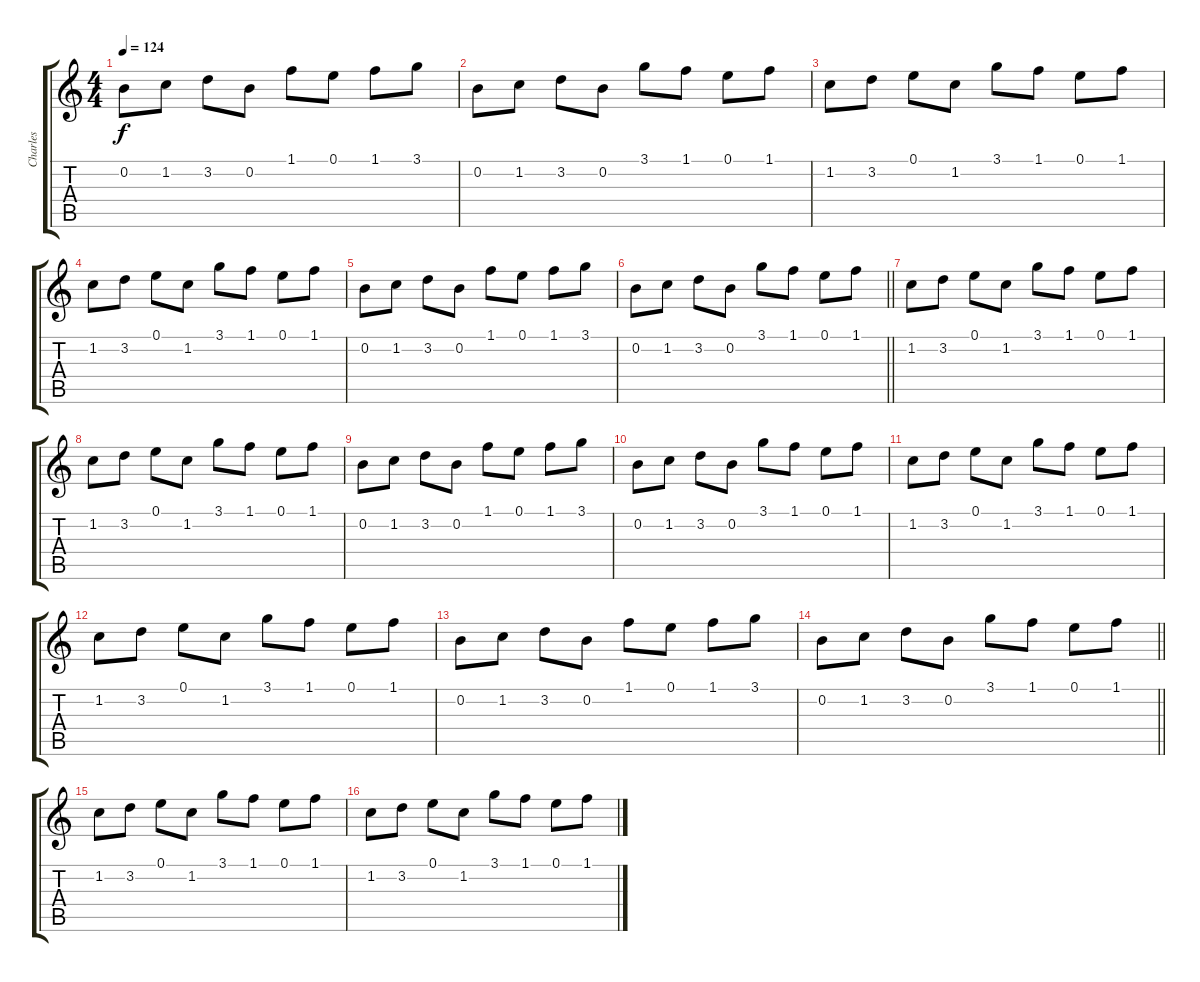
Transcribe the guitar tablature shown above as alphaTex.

\track ("Charles" "Charles") {instrument overdrivenguitar}
\staff {score tabs}
\tuning (E4 B3 G3 D3 A2 E2) {hide}
\ts (4 4)
\tempo 124
\clef g2
\ks c
0.2.8{dy f} 1.2.8 3.2.8 0.2.8 1.1.8 0.1.8 1.1.8 3.1.8 |
0.2.8 1.2.8 3.2.8 0.2.8 3.1.8 1.1.8 0.1.8 1.1.8 |
1.2.8 3.2.8 0.1.8 1.2.8 3.1.8 1.1.8 0.1.8 1.1.8 |
1.2.8 3.2.8 0.1.8 1.2.8 3.1.8 1.1.8 0.1.8 1.1.8 |
0.2.8 1.2.8 3.2.8 0.2.8 1.1.8 0.1.8 1.1.8 3.1.8 |
\barLineRight lightlight
0.2.8 1.2.8 3.2.8 0.2.8 3.1.8 1.1.8 0.1.8 1.1.8 |
1.2.8 3.2.8 0.1.8 1.2.8 3.1.8 1.1.8 0.1.8 1.1.8 |
1.2.8 3.2.8 0.1.8 1.2.8 3.1.8 1.1.8 0.1.8 1.1.8 |
0.2.8 1.2.8 3.2.8 0.2.8 1.1.8 0.1.8 1.1.8 3.1.8 |
0.2.8 1.2.8 3.2.8 0.2.8 3.1.8 1.1.8 0.1.8 1.1.8 |
1.2.8 3.2.8 0.1.8 1.2.8 3.1.8 1.1.8 0.1.8 1.1.8 |
1.2.8 3.2.8 0.1.8 1.2.8 3.1.8 1.1.8 0.1.8 1.1.8 |
0.2.8 1.2.8 3.2.8 0.2.8 1.1.8 0.1.8 1.1.8 3.1.8 |
\barLineRight lightlight
0.2.8 1.2.8 3.2.8 0.2.8 3.1.8 1.1.8 0.1.8 1.1.8 |
1.2.8 3.2.8 0.1.8 1.2.8 3.1.8 1.1.8 0.1.8 1.1.8 |
1.2.8 3.2.8 0.1.8 1.2.8 3.1.8 1.1.8 0.1.8 1.1.8
